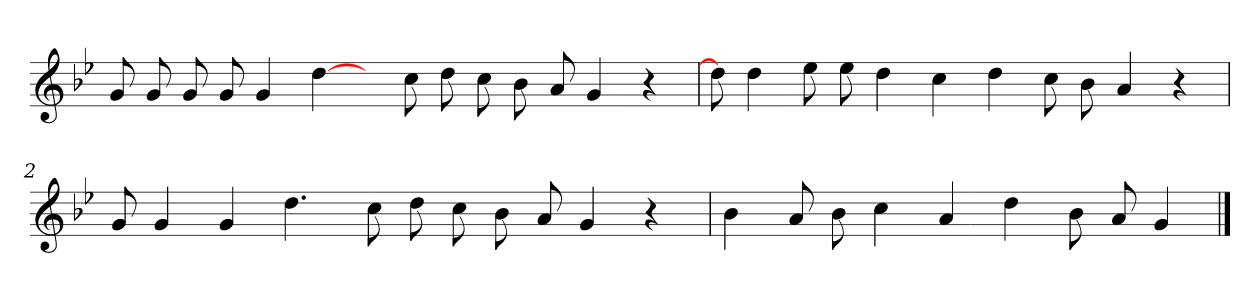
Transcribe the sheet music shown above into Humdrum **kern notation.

**kern
*part1
*staff1
*clefG2
*k[b-e-]
*g:
=
8g
8g
8g
8g
4g
[4dd
8ryy
8cc
8dd
8cc
8b-
8a
4g
4r
=1
8dd]
4dd
8ee-
8ee-
4dd
4cc
4dd
8cc
8b-
4a
4r
=2
8g
4g
4g
4.dd
8cc
8dd
8cc
8b-
8a
4g
4r
=3
4b-
8a
8b-
4cc
4a
4dd
8b-
8a
4g
==
*-
